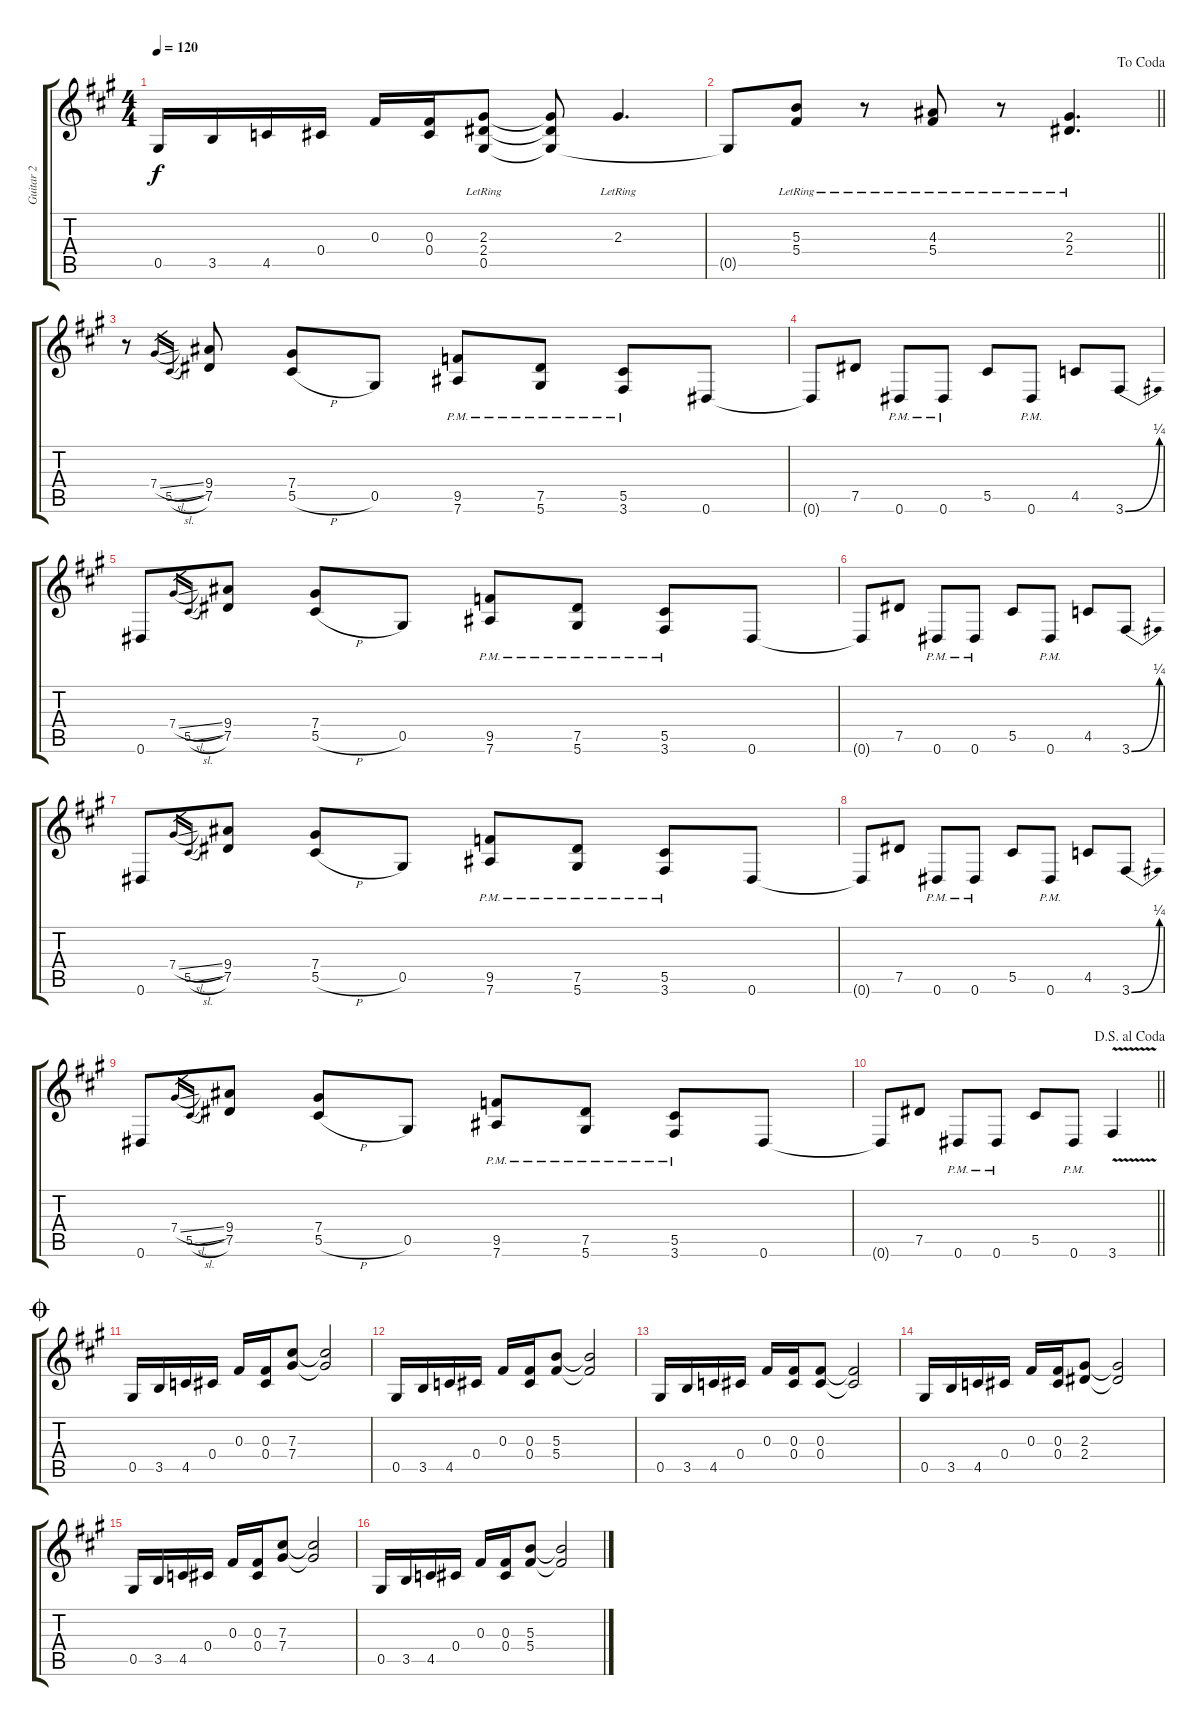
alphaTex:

\track ("Guitar 2" "Guitar 2") {instrument distortionguitar}
\staff {score tabs}
\tuning (Eb4 Bb3 Gb3 Db3 Ab2 Eb2) {hide}
\ts (4 4)
\tempo 120
\clef g2
\ks a
0.5.16{dy f} 3.5.16 4.5.16 0.4.16 0.3.16 (0.3 0.4).16 (2.3{lr} 2.4{lr} 0.5{lr}).8 (2.3{t} 2.4{t} 0.5{t}).8 2.3{lr}.4{d} |
\jump dacoda
\barLineRight lightlight
0.5{t}.8 (5.3{lr} 5.4{lr}).8 r.8 (4.3{lr} 5.4{lr}).8 r.8 (2.3{lr} 2.4{lr}).4{d} |
r.8 7.4{sl}.16{gr} 5.5{sl}.16{gr} (9.4 7.5).8 (7.4 5.5{h}).8 0.5.8 (9.5{pm} 7.6{pm}).8 (7.5{pm} 5.6{pm}).8 (5.5{pm} 3.6{pm}).8 0.6.8 |
0.6{t}.8 7.5.8 0.6{pm}.8 0.6{pm}.8 5.5.8 0.6{pm}.8 4.5.8 3.6{be (bend 0 0 60 1)}.8 |
0.6.8 7.4{sl}.16{gr} 5.5{sl}.16{gr} (9.4 7.5).8 (7.4 5.5{h}).8 0.5.8 (9.5{pm} 7.6{pm}).8 (7.5{pm} 5.6{pm}).8 (5.5{pm} 3.6{pm}).8 0.6.8 |
0.6{t}.8 7.5.8 0.6{pm}.8 0.6{pm}.8 5.5.8 0.6{pm}.8 4.5.8 3.6{be (bend 0 0 60 1)}.8 |
0.6.8 7.4{sl}.16{gr} 5.5{sl}.16{gr} (9.4 7.5).8 (7.4 5.5{h}).8 0.5.8 (9.5{pm} 7.6{pm}).8 (7.5{pm} 5.6{pm}).8 (5.5{pm} 3.6{pm}).8 0.6.8 |
0.6{t}.8 7.5.8 0.6{pm}.8 0.6{pm}.8 5.5.8 0.6{pm}.8 4.5.8 3.6{be (bend 0 0 60 1)}.8 |
0.6.8 7.4{sl}.16{gr} 5.5{sl}.16{gr} (9.4 7.5).8 (7.4 5.5{h}).8 0.5.8 (9.5{pm} 7.6{pm}).8 (7.5{pm} 5.6{pm}).8 (5.5{pm} 3.6{pm}).8 0.6.8 |
\jump dalsegnoalcoda
\barLineRight lightlight
0.6{t}.8 7.5.8 0.6{pm}.8 0.6{pm}.8 5.5.8 0.6{pm}.8 3.6{v}.4 |
\jump coda
0.5.16 3.5.16 4.5.16 0.4.16 0.3.16 (0.3 0.4).16 (7.3 7.4).8 (7.3{t} 7.4{t}).2 |
0.5.16 3.5.16 4.5.16 0.4.16 0.3.16 (0.3 0.4).16 (5.3 5.4).8 (5.3{t} 5.4{t}).2 |
0.5.16 3.5.16 4.5.16 0.4.16 0.3.16 (0.3 0.4).16 (0.3 0.4).8 (0.3{t} 0.4{t}).2 |
0.5.16 3.5.16 4.5.16 0.4.16 0.3.16 (0.3 0.4).16 (2.3 2.4).8 (2.3{t} 2.4{t}).2 |
0.5.16 3.5.16 4.5.16 0.4.16 0.3.16 (0.3 0.4).16 (7.3 7.4).8 (7.3{t} 7.4{t}).2 |
0.5.16 3.5.16 4.5.16 0.4.16 0.3.16 (0.3 0.4).16 (5.3 5.4).8 (5.3{t} 5.4{t}).2
